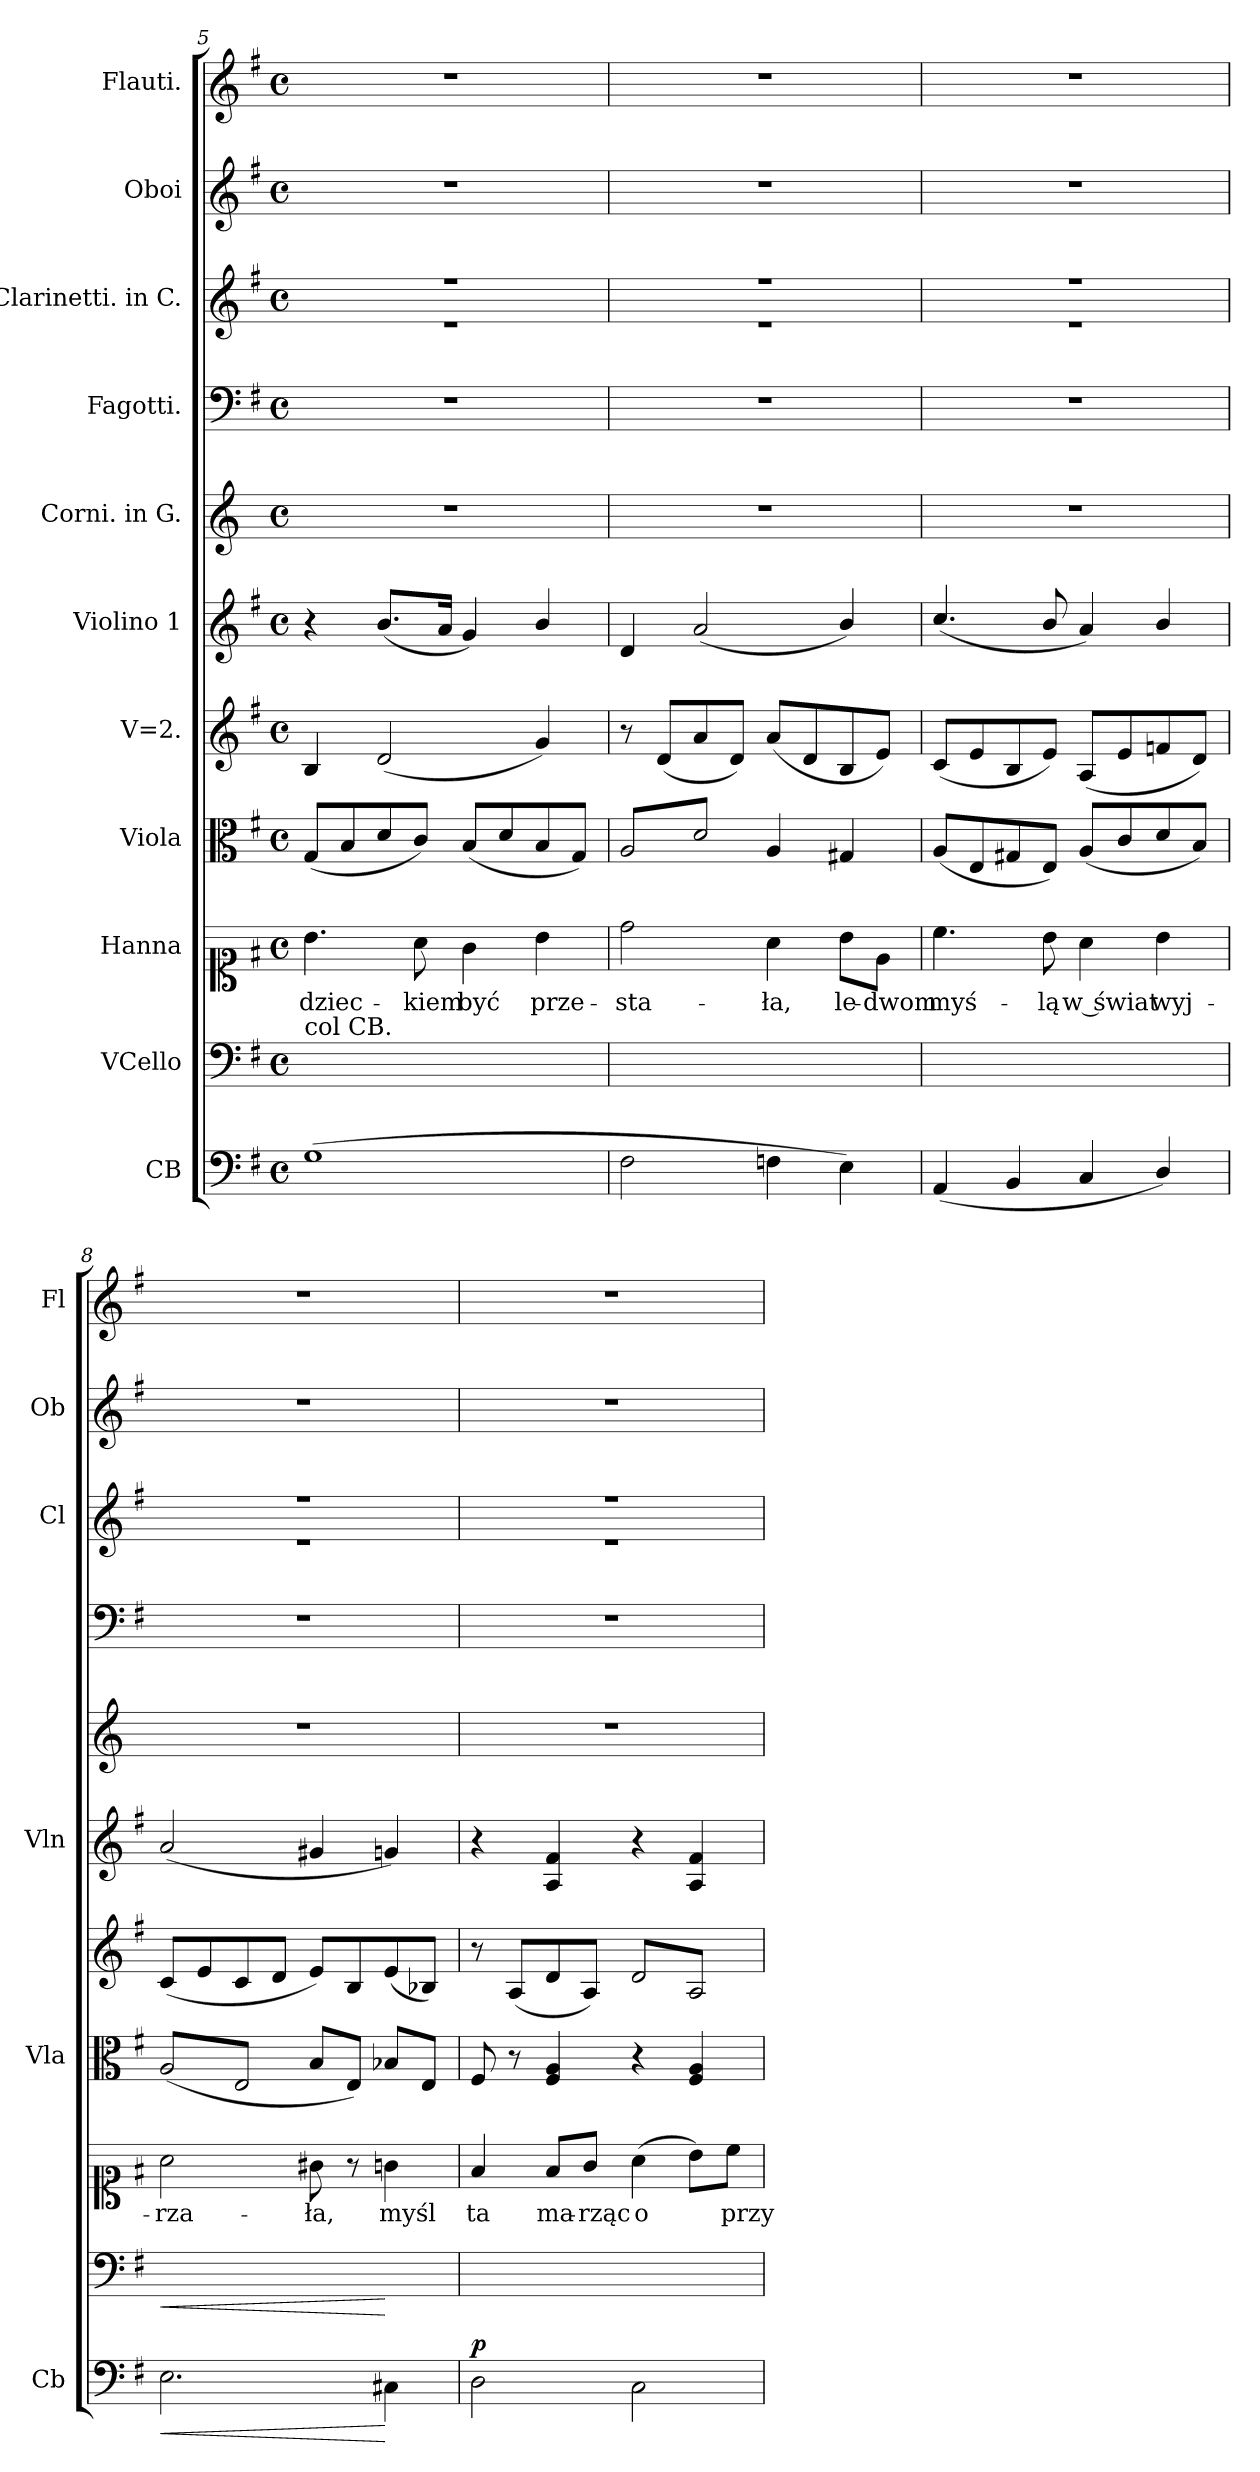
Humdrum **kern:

**kern	**dynam	**kern	**dynam	**kern	**text	**kern	**kern	**kern	**kern	**kern	**kern	**kern	**kern
*part11	*part11	*part10	*part10	*part9	*part9	*part8	*part7	*part6	*part5	*part4	*part3	*part2	*part1
*staff11	*staff11	*staff10	*staff10	*staff9	*staff9	*staff8	*staff7	*staff6	*staff5	*staff4	*staff3	*staff2	*staff1
*I"CB	*	*I"VCello	*	*I"Hanna	*	*I"Viola	*I"V=2.	*I"Violino 1	*I"Corni. in G.	*I"Fagotti.	*I"Clarinetti. in C.	*I"Oboi	*I"Flauti.
*I'Cb	*	*	*	*	*	*I'Vla	*	*I'Vln	*	*	*I'Cl	*I'Ob	*I'Fl
*clefF4	*	*clefF4	*	*clefC1	*	*clefC3	*clefG2	*clefG2	*clefG2	*clefF4	*clefG2	*clefG2	*clefG2
*ITrd8c12	*	*	*	*	*	*	*	*	*ITrd3c5	*	*	*	*
*k[f#]	*	*k[f#]	*	*k[f#]	*	*k[f#]	*k[f#]	*k[f#]	*k[f#]	*k[f#]	*k[f#]	*k[f#]	*k[f#]
*G:	*	*G:	*	*G:	*	*G:	*G:	*G:	*G:	*G:	*G:	*G:	*G:
*M4/4	*	*M4/4	*	*M4/4	*	*M4/4	*M4/4	*M4/4	*M4/4	*M4/4	*M4/4	*M4/4	*M4/4
*met(c)	*	*met(c)	*	*met(c)	*	*met(c)	*met(c)	*met(c)	*met(c)	*met(c)	*met(c)	*met(c)	*met(c)
=5	=5	=5	=5	=5	=5	=5	=5	=5	=5	=5	=5	=5	=5
*	*	*	*	*	*	*	*	*	*	*	*^	*	*
!	!	!LO:TX:a:t=col CB.	!	!	!	!	!	!	!	!	!	!	!	!
(1GG	.	1Gyy	.	4.b\	dziec-	(8G/L	4B/	4r	1r	1r	1r	1r	1r	1r
.	.	.	.	.	.	8B/	.	.	.	.	.	.	.	.
.	.	.	.	.	.	8d/	(2d/	(8.b/L	.	.	.	.	.	.
.	.	.	.	8a\	-kiem	8c/J)	.	.	.	.	.	.	.	.
.	.	.	.	.	.	.	.	16a/Jk	.	.	.	.	.	.
.	.	.	.	4g\	być	(8B/L	.	4g/)	.	.	.	.	.	.
.	.	.	.	.	.	8d/	.	.	.	.	.	.	.	.
.	.	.	.	4b\	prze-	8B/	4g/)	4b/	.	.	.	.	.	.
.	.	.	.	.	.	8G/J)	.	.	.	.	.	.	.	.
=6	=6	=6	=6	=6	=6	=6	=6	=6	=6	=6	=6	=6	=6	=6
*	*	*	*	*	*	*tremolo	*	*	*	*	*	*	*	*
2FF#\	.	2F#\yy	.	2dd\	-sta-	(8A/L	8r	4d/	1r	1r	1r	1r	1r	1r
.	.	.	.	.	.	8d/)	(8d/L	.	.	.	.	.	.	.
.	.	.	.	.	.	8A/	8a/	(2a/	.	.	.	.	.	.
.	.	.	.	.	.	8d/)J	8d/J)	.	.	.	.	.	.	.
*	*	*	*	*	*	*Xtremolo	*	*	*	*	*	*	*	*
4FFn\	.	4Fn\yy	.	4a\	-ła,	4A/	(8a/L	.	.	.	.	.	.	.
.	.	.	.	.	.	.	8d/	.	.	.	.	.	.	.
4EE\)	.	4E\yy	.	8b\L	le-	4G#X/	8B/	4b/)	.	.	.	.	.	.
.	.	.	.	8e\J	-dwom	.	8e/J)	.	.	.	.	.	.	.
=7	=7	=7	=7	=7	=7	=7	=7	=7	=7	=7	=7	=7	=7	=7
(4AAA/	.	4AA/yy	.	4.cc\	myś-	(8A/L	(8c/L	(4.cc/	1r	1r	1r	1r	1r	1r
.	.	.	.	.	.	8E/	8e/	.	.	.	.	.	.	.
4BBB/	.	4BB/yy	.	.	.	8G#X/	8B/	.	.	.	.	.	.	.
.	.	.	.	8b\	-lą	8E/J)	8e/J)	8b/	.	.	.	.	.	.
4CC/	.	4C/yy	.	4a\	w świat	(8A/L	(8A/L	4a/)	.	.	.	.	.	.
.	.	.	.	.	.	8c/	8e/	.	.	.	.	.	.	.
4DD/)	.	4D/yy	.	4b\	wyj-	8d/	8fn/	4b/	.	.	.	.	.	.
.	.	.	.	.	.	8B/J)	8d/J)	.	.	.	.	.	.	.
=8	=8	=8	=8	=8	=8	=8	=8	=8	=8	=8	=8	=8	=8	=8
!	!LO:HP:b	!	!LO:HP:b	!	!	!	!	!	!	!	!	!	!	!
*	*	*	*	*	*	*tremolo	*	*	*	*	*	*	*	*
2.EE\	<	2.E\yy	<	2a\	-rza-	(8A/L	(8c/L	(2a/	1r	1r	1r	1r	1r	1r
.	.	.	.	.	.	8E/	8e/	.	.	.	.	.	.	.
.	.	.	.	.	.	8A/	8c/	.	.	.	.	.	.	.
.	.	.	.	.	.	8E/J	8d/J	.	.	.	.	.	.	.
*	*	*	*	*	*	*Xtremolo	*	*	*	*	*	*	*	*
.	.	.	.	8g#X\	-ła,	8B/L	8e/L)	4g#X/	.	.	.	.	.	.
.	.	.	.	8r	.	8E/J)	8B/	.	.	.	.	.	.	.
4CC#X\	[	4C#X\yy	[	4gn\	myśl	8B-X/L	(8e/	4gn/)	.	.	.	.	.	.
.	.	.	.	.	.	8E/J	8B-X/J)	.	.	.	.	.	.	.
=9	=9	=9	=9	=9	=9	=9	=9	=9	=9	=9	=9	=9	=9	=9
!	!LO:DY:a	!	!	!	!	!	!	!	!	!	!	!	!	!
2DD\	p	2D\yy	.	4f#/	ta	8F#/	8r	4r	1r	1r	1r	1r	1r	1r
.	.	.	.	.	.	8r	(8A/L	.	.	.	.	.	.	.
.	.	.	.	8f#/L	ma-	4F#/ 4A/	8d/	4A/ 4f#/	.	.	.	.	.	.
.	.	.	.	8g/J	-rząc	.	8A/J)	.	.	.	.	.	.	.
*	*	*	*	*	*	*	*tremolo	*	*	*	*	*	*	*
2CC\	.	2Cn\yy	.	(4a\	o	4r	(8d/L	4r	.	.	.	.	.	.
.	.	.	.	.	.	.	8A/)	.	.	.	.	.	.	.
.	.	.	.	8b\L)	.	4F#/ 4A/	8d/	4A/ 4f#/	.	.	.	.	.	.
.	.	.	.	8cc\J	przy-	.	8A/)J	.	.	.	.	.	.	.
*	*	*	*	*	*	*	*Xtremolo	*	*	*	*	*	*	*
.	.	.	.	.	.	.	.	.	.	.	.	.	.	.
.	.	.	.	.	.	.	.	.	.	.	.	.	.	.
*	*	*	*	*	*	*	*	*	*	*	*v	*v	*	*
=	=	=	=	=	=	=	=	=	=	=	=	=	=
*-	*-	*-	*-	*-	*-	*-	*-	*-	*-	*-	*-	*-	*-
